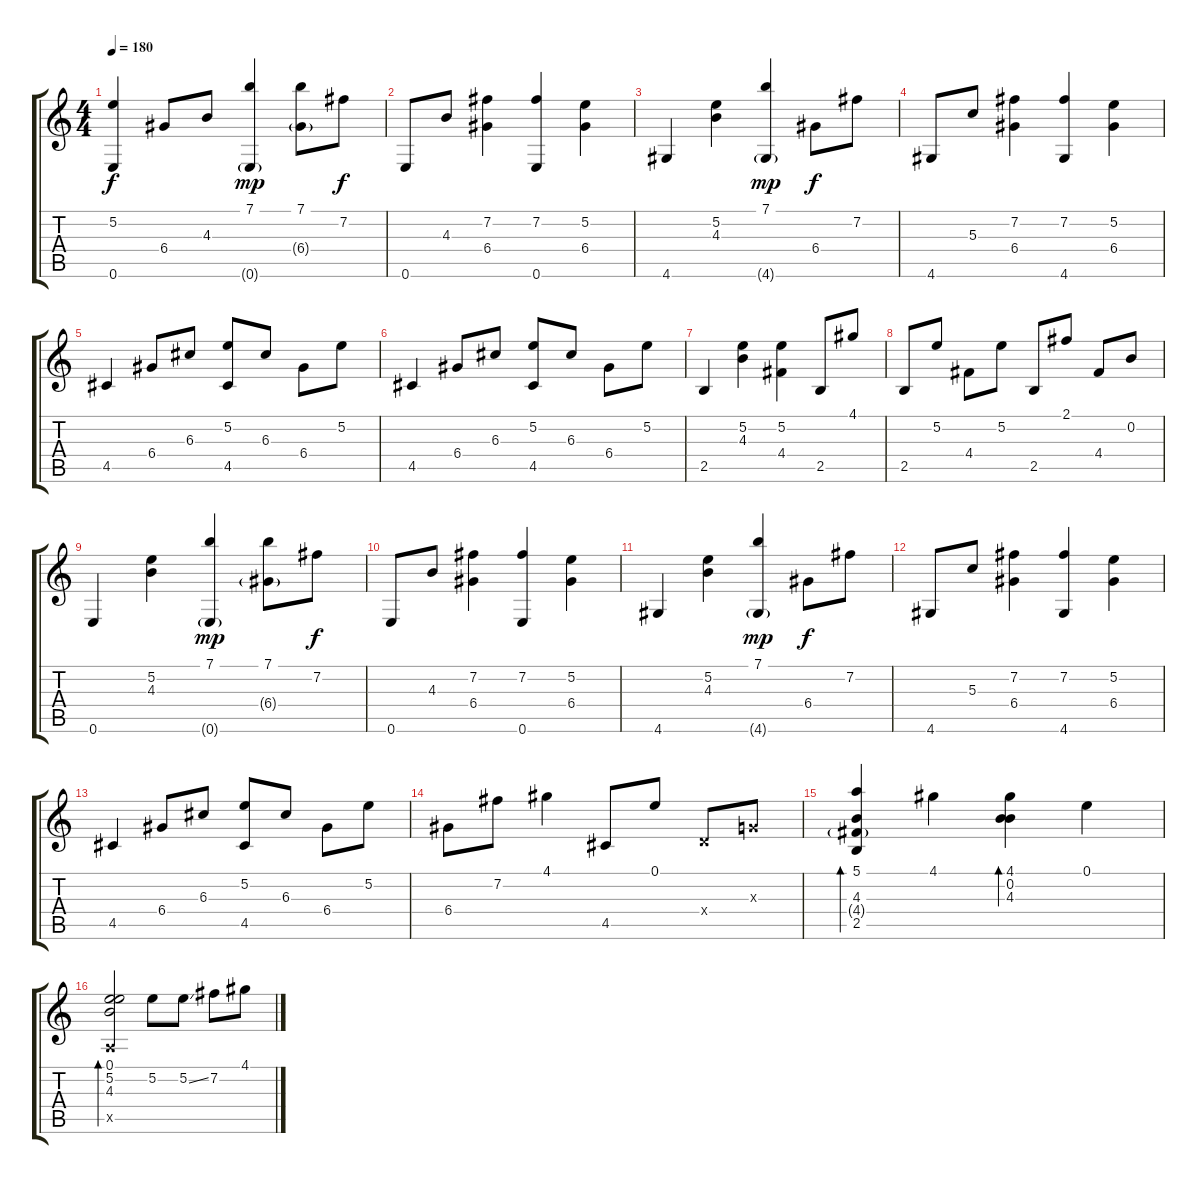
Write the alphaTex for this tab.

\track "" {instrument acousticguitarsteel}
\staff {score tabs}
\tuning (E4 B3 G3 D3 A2 E2) {hide}
\ts (4 4)
\tempo 180
\clef g2
\ks c
(5.2 0.6).4{dy f} 6.4.8 4.3.8 (7.1 0.6{g}).4{dy mp} (7.1 6.4{g}).8 7.2.8{dy f} |
0.6.8 4.3.8 (7.2 6.4).4 (7.2 0.6).4 (5.2 6.4).4 |
4.6.4 (5.2 4.3).4 (7.1 4.6{g}).4{dy mp} 6.4.8{dy f} 7.2.8 |
4.6.8 5.3.8 (7.2 6.4).4 (7.2 4.6).4 (5.2 6.4).4 |
4.5.4 6.4.8 6.3.8 (5.2 4.5).8 6.3.8 6.4.8 5.2.8 |
4.5.4 6.4.8 6.3.8 (5.2 4.5).8 6.3.8 6.4.8 5.2.8 |
2.5.4 (5.2 4.3).4 (5.2 4.4).4 2.5.8 4.1.8 |
2.5.8 5.2.8 4.4.8 5.2.8 2.5.8 2.1.8 4.4.8 0.2.8 |
0.6.4 (5.2 4.3).4 (7.1 0.6{g}).4{dy mp} (7.1 6.4{g}).8 7.2.8{dy f} |
0.6.8 4.3.8 (7.2 6.4).4 (7.2 0.6).4 (5.2 6.4).4 |
4.6.4 (5.2 4.3).4 (7.1 4.6{g}).4{dy mp} 6.4.8{dy f} 7.2.8 |
4.6.8 5.3.8 (7.2 6.4).4 (7.2 4.6).4 (5.2 6.4).4 |
4.5.4 6.4.8 6.3.8 (5.2 4.5).8 6.3.8 6.4.8 5.2.8 |
6.4.8 7.2.8 4.1.4 4.5.8 0.1.8 0.4{x}.8 0.3{x}.8 |
(5.1 4.3 4.4{g} 2.5).4{bd 120} 4.1.4 (4.1 0.2 4.3).4{bd 120} 0.1.4 |
(0.1 5.2 4.3 0.5{x}).2{bd 120} 5.2.8 5.2{ss}.8 7.2.8 4.1.8
